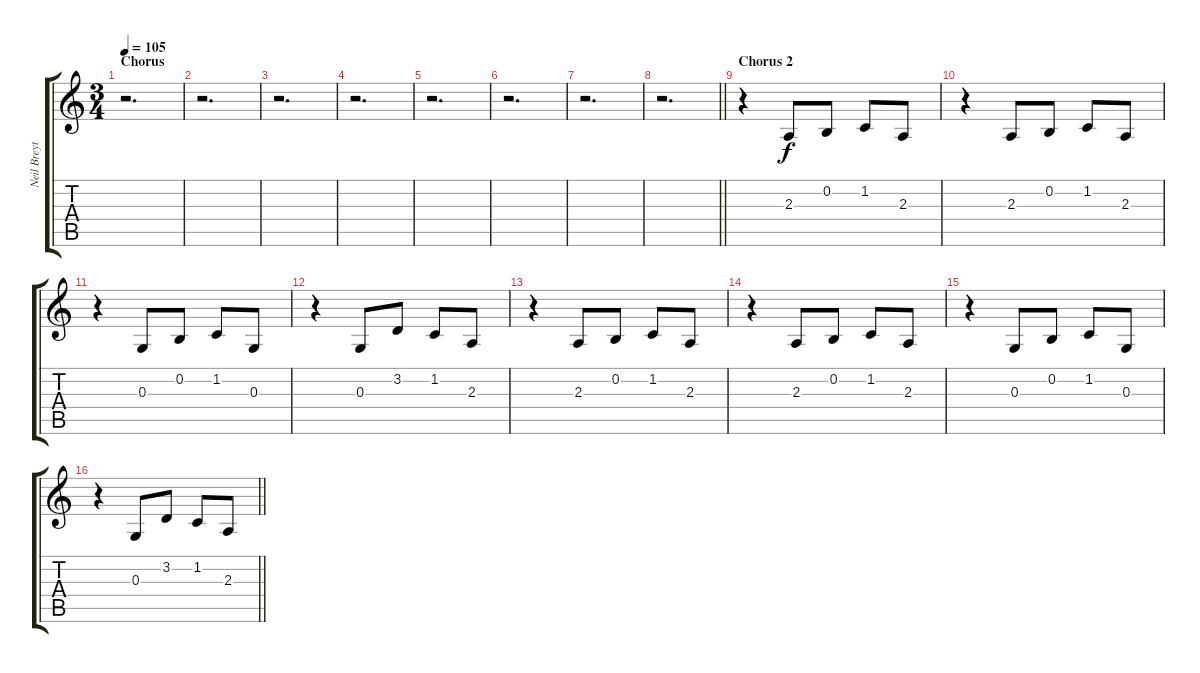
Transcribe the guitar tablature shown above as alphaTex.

\track ("Neil Breytenbach (Keyboards/Strings)" "Neil Breyt") {instrument viola}
\staff {score tabs}
\tuning (E4 B3 G3 D3 A2 E2) {hide}
\ts (3 4)
\section ("" "Chorus")
\tempo 105
\clef g2
\ks c
r.2{d dy f} |
r.2{d} |
r.2{d} |
r.2{d} |
r.2{d} |
r.2{d} |
r.2{d} |
\barLineRight lightlight
r.2{d} |
\section ("" "Chorus 2")
r.4 2.3.8 0.2.8 1.2.8 2.3.8 |
r.4 2.3.8 0.2.8 1.2.8 2.3.8 |
r.4 0.3.8 0.2.8 1.2.8 0.3.8 |
r.4 0.3.8 3.2.8 1.2.8 2.3.8 |
r.4 2.3.8 0.2.8 1.2.8 2.3.8 |
r.4 2.3.8 0.2.8 1.2.8 2.3.8 |
r.4 0.3.8 0.2.8 1.2.8 0.3.8 |
\barLineRight lightlight
r.4 0.3.8 3.2.8 1.2.8 2.3.8
